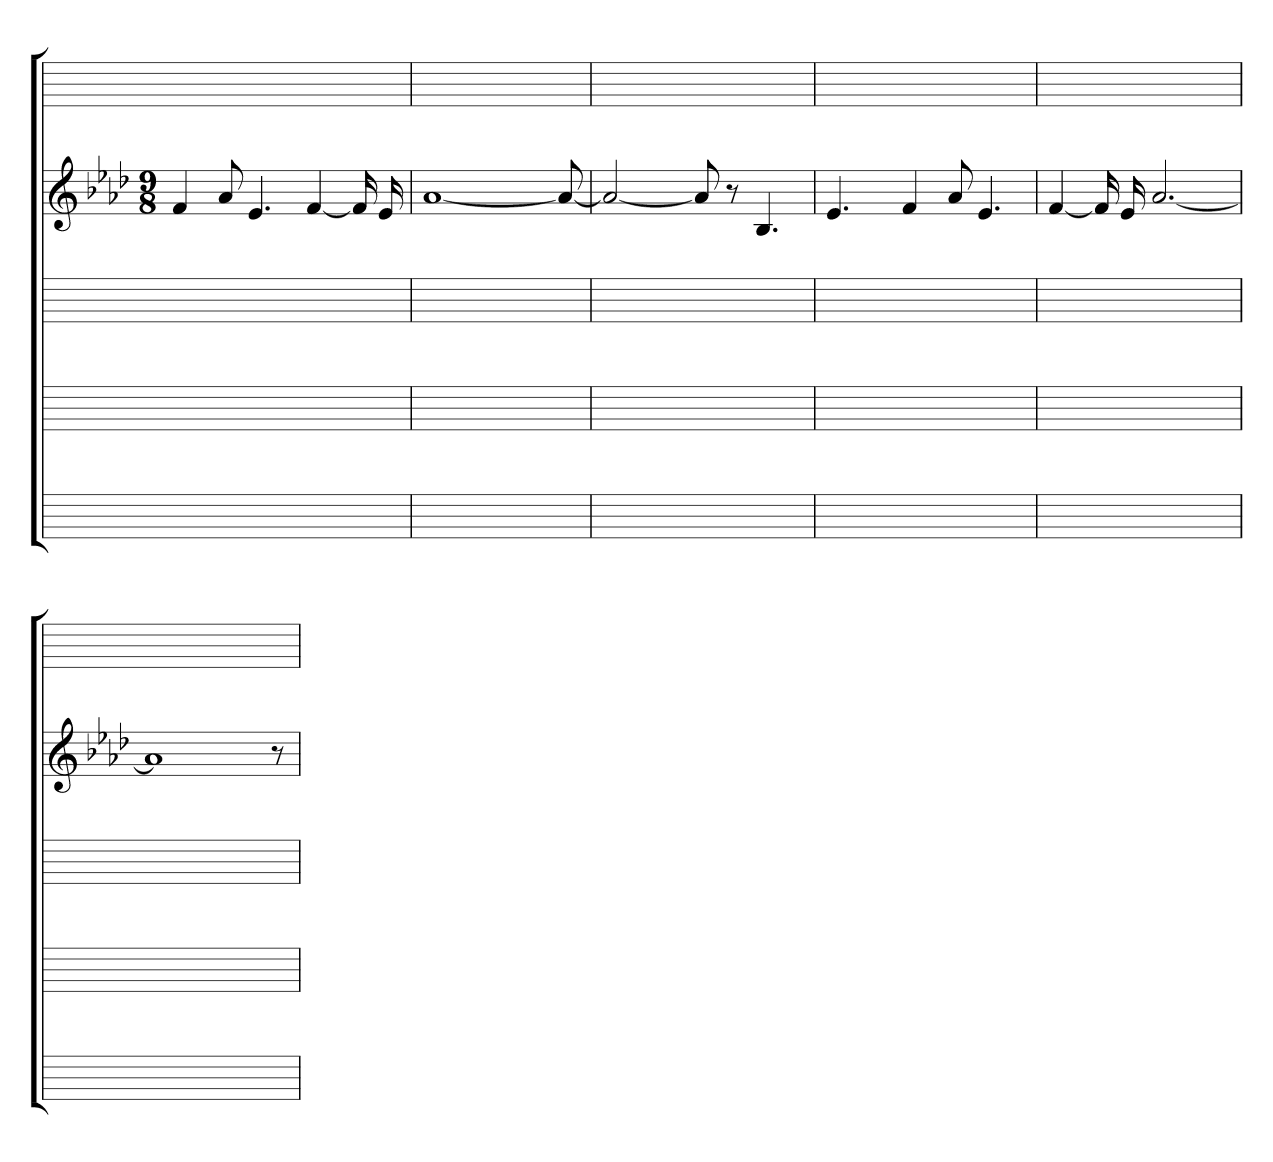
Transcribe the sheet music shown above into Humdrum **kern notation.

**kern	**kern	**kern	**kern	**kern
*part5	*part4	*part3	*part2	*part1
*staff5	*staff4	*staff3	*staff2	*staff1
*	*	*	*clefG2	*
*	*	*	*k[b-e-a-d-]	*
*	*	*	*M9/8	*
=	=	=	=	=
4ryy	4ryy	4ryy	4f	4ryy
2..ryy	2..ryy	2..ryy	8a-	2..ryy
.	.	.	4.e-	.
.	.	.	[4f	.
.	.	.	16f]	.
.	.	.	16e-	.
=	=	=	=	=
4ryy	4ryy	4ryy	[1a-	4ryy
2..ryy	2..ryy	2..ryy	.	2..ryy
.	.	.	8a-_	.
=	=	=	=	=
4ryy	4ryy	4ryy	2a-_	4ryy
2..ryy	2..ryy	2..ryy	.	2..ryy
.	.	.	8a-]	.
.	.	.	8r	.
.	.	.	4.B-	.
=	=	=	=	=
4ryy	4ryy	4ryy	4.e-	4ryy
2..ryy	2..ryy	2..ryy	.	2..ryy
.	.	.	4f	.
.	.	.	8a-	.
.	.	.	4.e-	.
=	=	=	=	=
4ryy	4ryy	4ryy	[4f	4ryy
2..ryy	2..ryy	2..ryy	16f]	2..ryy
.	.	.	16e-	.
.	.	.	[2.a-	.
=	=	=	=	=
4ryy	4ryy	4ryy	1a-]	4ryy
2..ryy	2..ryy	2..ryy	.	2..ryy
.	.	.	8r	.
=	=	=	=	=
*-	*-	*-	*-	*-
